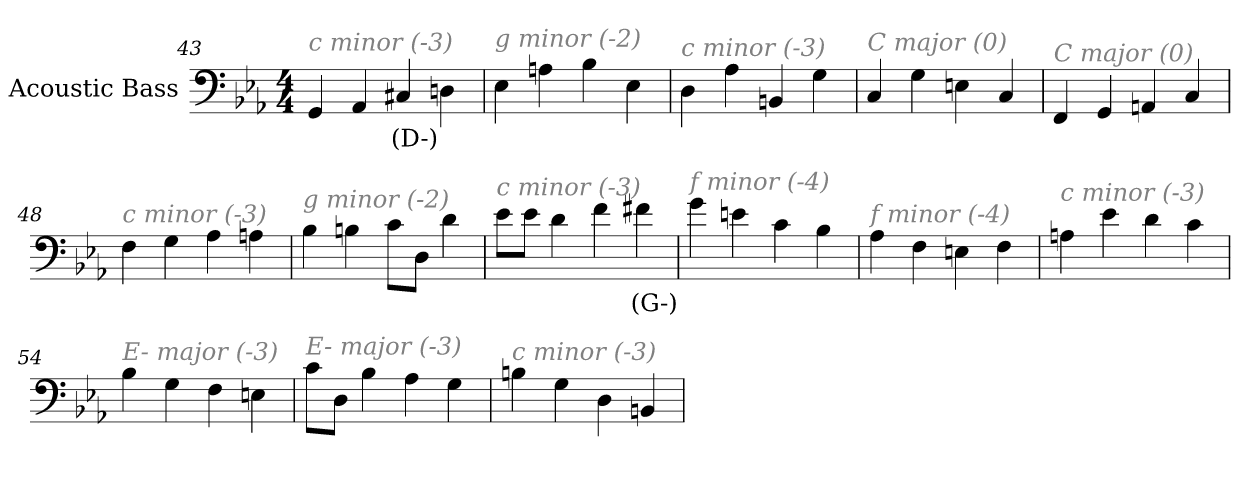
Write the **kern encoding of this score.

**kern	**text
*part1	*part1
*staff1	*staff1
*I"Acoustic Bass	*
*clefF4	*
*ITrd7c12	*
*k[b-e-a-]	*
*E-:	*
*M4/4	*
=43	=43
!LO:TX:i:color=#808080:t=c minor (-3)	!
4GGG	.
4AAA-	.
4CC#Xi	(D-)
4DDn	.
=44	=44
!LO:TX:i:color=#808080:t=g minor (-2)	!
4EE-	.
4AAn	.
4BB-	.
4EE-	.
=45	=45
!LO:TX:i:color=#808080:t=c minor (-3)	!
4DD	.
4AA-	.
4BBBn	.
4GG	.
=46	=46
!LO:TX:i:color=#808080:t=C major (0)	!
4CC	.
4GG	.
4EEn	.
4CC	.
=47	=47
!LO:TX:i:color=#808080:t=C major (0)	!
4FFF	.
4GGG	.
4AAAn	.
4CC	.
=48	=48
!LO:TX:i:color=#808080:t=c minor (-3)	!
4FF	.
4GG	.
4AA-	.
4AAn	.
=49	=49
!LO:TX:i:color=#808080:t=g minor (-2)	!
4BB-	.
4BBn	.
8CL	.
8DDJ	.
4D	.
=50	=50
!LO:TX:i:color=#808080:t=c minor (-3)	!
8E-L	.
8E-J	.
4D	.
4F	.
4F#Xi	(G-)
=51	=51
!LO:TX:i:color=#808080:t=f minor (-4)	!
4G	.
4En	.
4C	.
4BB-	.
=52	=52
!LO:TX:i:color=#808080:t=f minor (-4)	!
4AA-	.
4FF	.
4EEn	.
4FF	.
=53	=53
!LO:TX:i:color=#808080:t=c minor (-3)	!
4AAn	.
4E-	.
4D	.
4C	.
=54	=54
!LO:TX:i:color=#808080:t=E- major (-3)	!
4BB-	.
4GG	.
4FF	.
4EEn	.
=55	=55
!LO:TX:i:color=#808080:t=E- major (-3)	!
8CL	.
8DDJ	.
4BB-	.
4AA-	.
4GG	.
=56	=56
!LO:TX:i:color=#808080:t=c minor (-3)	!
4BBn	.
4GG	.
4DD	.
4BBBn	.
=	=
*-	*-
